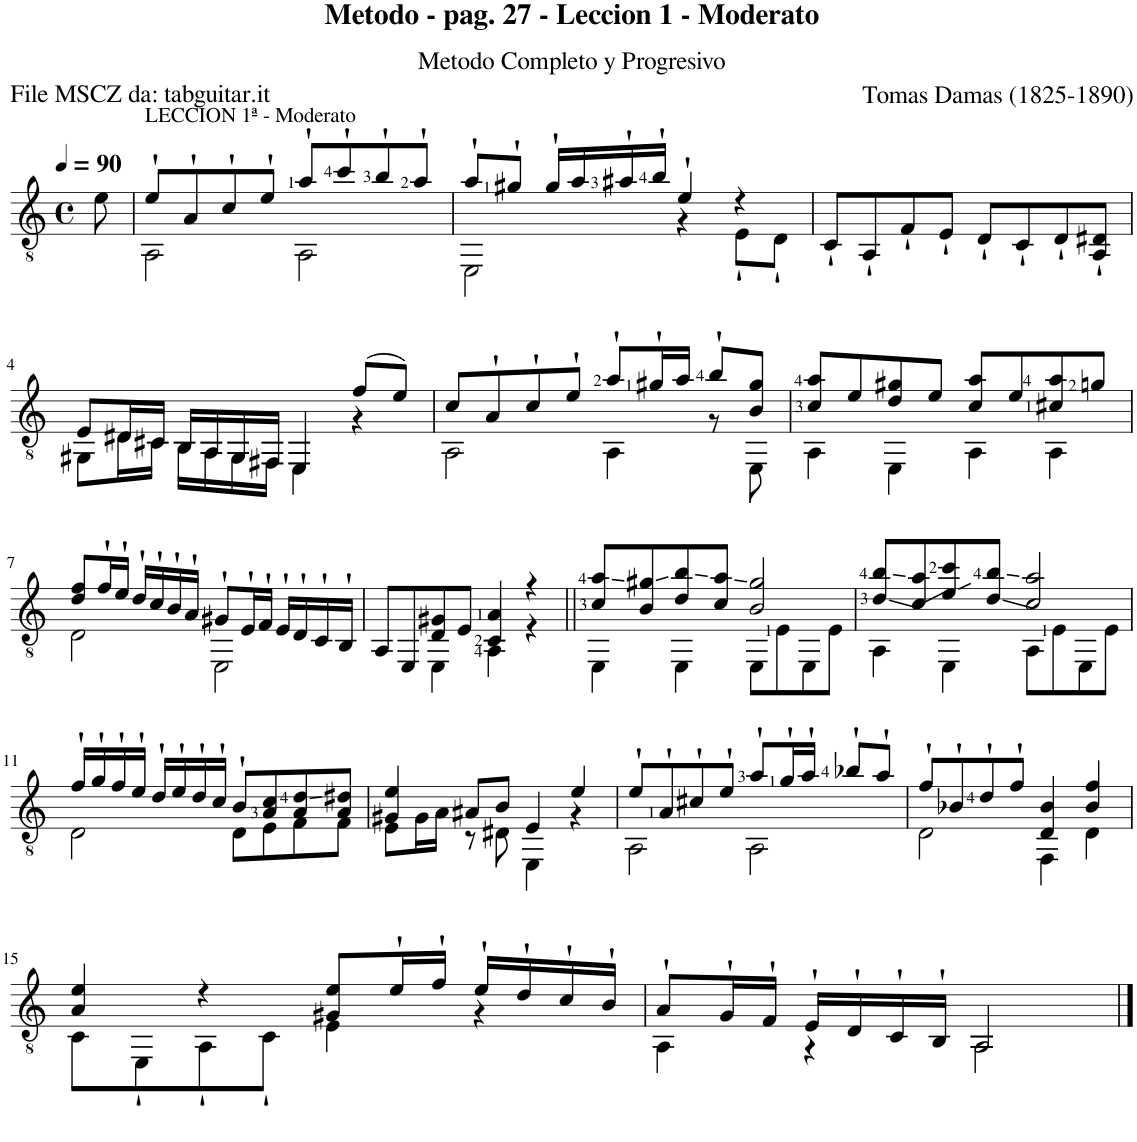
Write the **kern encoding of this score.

**kern
*part1
*staff1
*I"Guitar
*I'Guit.
*clefGv2
*k[]
*M4/4
*met(c)
*MM90
=
8e\
=1
*^
!LO:TX:a:t=LECCION 1ª - Moderato	!
8e`/L	2AA\
8A`/	.
8c`/	.
8e`/J	.
8a`/L	2AA\
8cc`/	.
8b`/	.
8a`/J	.
=2	=2
8a`/L	2EE\
8g#X`/J	.
16g#`/LL	.
16a/	.
16a#X`/	.
16b`/JJ	.
4e`/	4r
4r	8E`\L
.	8D`\J
*v	*v
=3
8C`/L
8AA`/
8F`/
8E`/J
8D`/L
8C`/
8D`/
8AA/` 8D#X/`J
!!LO:LB:g=z
=4
*^
8E/L	8GG#X\L
16D#X/L	16D#\L
16C#X/JJ	16C#\JJ
16BB/LL	16BB\LL
16AA/	16AA\
16GG#/	16GG#\
16FF#X/JJ	16FF#\JJ
4EE/	4EE\
(8f/L	4r
8e/J)	.
=5	=5
8c/L	2AA\
8A`/	.
8c`/	.
8e`/J	.
8a`/L	4AA\
16g#X`/L	.
16a/JJ	.
8b`/L	8r
8B/ 8g#/J	8EE\
=6	=6
8c/ 8a/L	4AA\
8e/	.
8d/ 8g#X/	4EE\
8e/J	.
8c/ 8a/L	4AA\
8e/	.
8c#X/ 8a/	4AA\
8gn/J	.
!!LO:LB:g=z	!!
=7	=7
8d/ 8f/L	2D\
16f`/L	.
16e`/JJ	.
16d`/LL	.
16c`/	.
16B`/	.
16A`/JJ	.
8G#X`/L	2EE\
16E`/L	.
16F`/JJ	.
16E`/LL	.
16D`/	.
16C`/	.
16BB`/JJ	.
=8	=8
8AA/L	4ryy
8EE/	.
8D/ 8G#X/	4EE\
8E/J	.
4C/ 4A/	4AA\
4r	4r
=9||	=9||
8c/ 8a/L	4EE\
8B/ 8g#X/	.
8d/ 8b/	4EE\
8c/ 8a/J	.
2B/ 2g#/	8EE\L
.	8E\
.	8EE\
.	8E\J
=10	=10
8d/ 8b/L	4AA\
8c/ 8a/	.
8e/ 8cc/	4EE\
8d/ 8b/J	.
2c/ 2a/	8AA\L
.	8E\
.	8EE\
.	8E\J
!!LO:LB:g=z	!!
=11	=11
16f`/LL	2D\
16g`/	.
16f`/	.
16e`/JJ	.
16d`/LL	.
16e`/	.
16d`/	.
16c`/JJ	.
8B`/L	8D\L
8A/ 8c/	8E\
8A/ 8d/	8F\
8A/ 8d#X/J	8F\J
=12	=12
4G#X/ 4e/	8E\L
.	16G#\L
.	16A\JJ
8A#X/L	8r
8B/J	8D#X\
4E/	4EE\
4e/	4r
=13	=13
8e`/L	2AA\
8A`/	.
8c#X`/	.
8e`/J	.
8a`/L	2AA\
16g`/L	.
16a`/JJ	.
8b-X`/L	.
8a`/J	.
=14	=14
8f`/L	2D\
8B-X`/	.
8d`/	.
8f`/J	.
4D/ 4B-/	4FF\
4B-/ 4f/	4D\
!!LO:LB:g=z	!!
=15	=15
4A/ 4e/	8C\L
.	8EE`\
4r	8AA`\
.	8C`\J
8G#X/ 8e/L	4E\
16e`/L	.
16f`/JJ	.
16e`/LL	4r
16d`/	.
16c`/	.
16B`/JJ	.
=16	=16
8A`/L	4AA\
16G`/L	.
16F`/JJ	.
16E`/LL	4r
16D`/	.
16C`/	.
16BB`/JJ	.
2AA/	2AA\
*v	*v
==
*-
